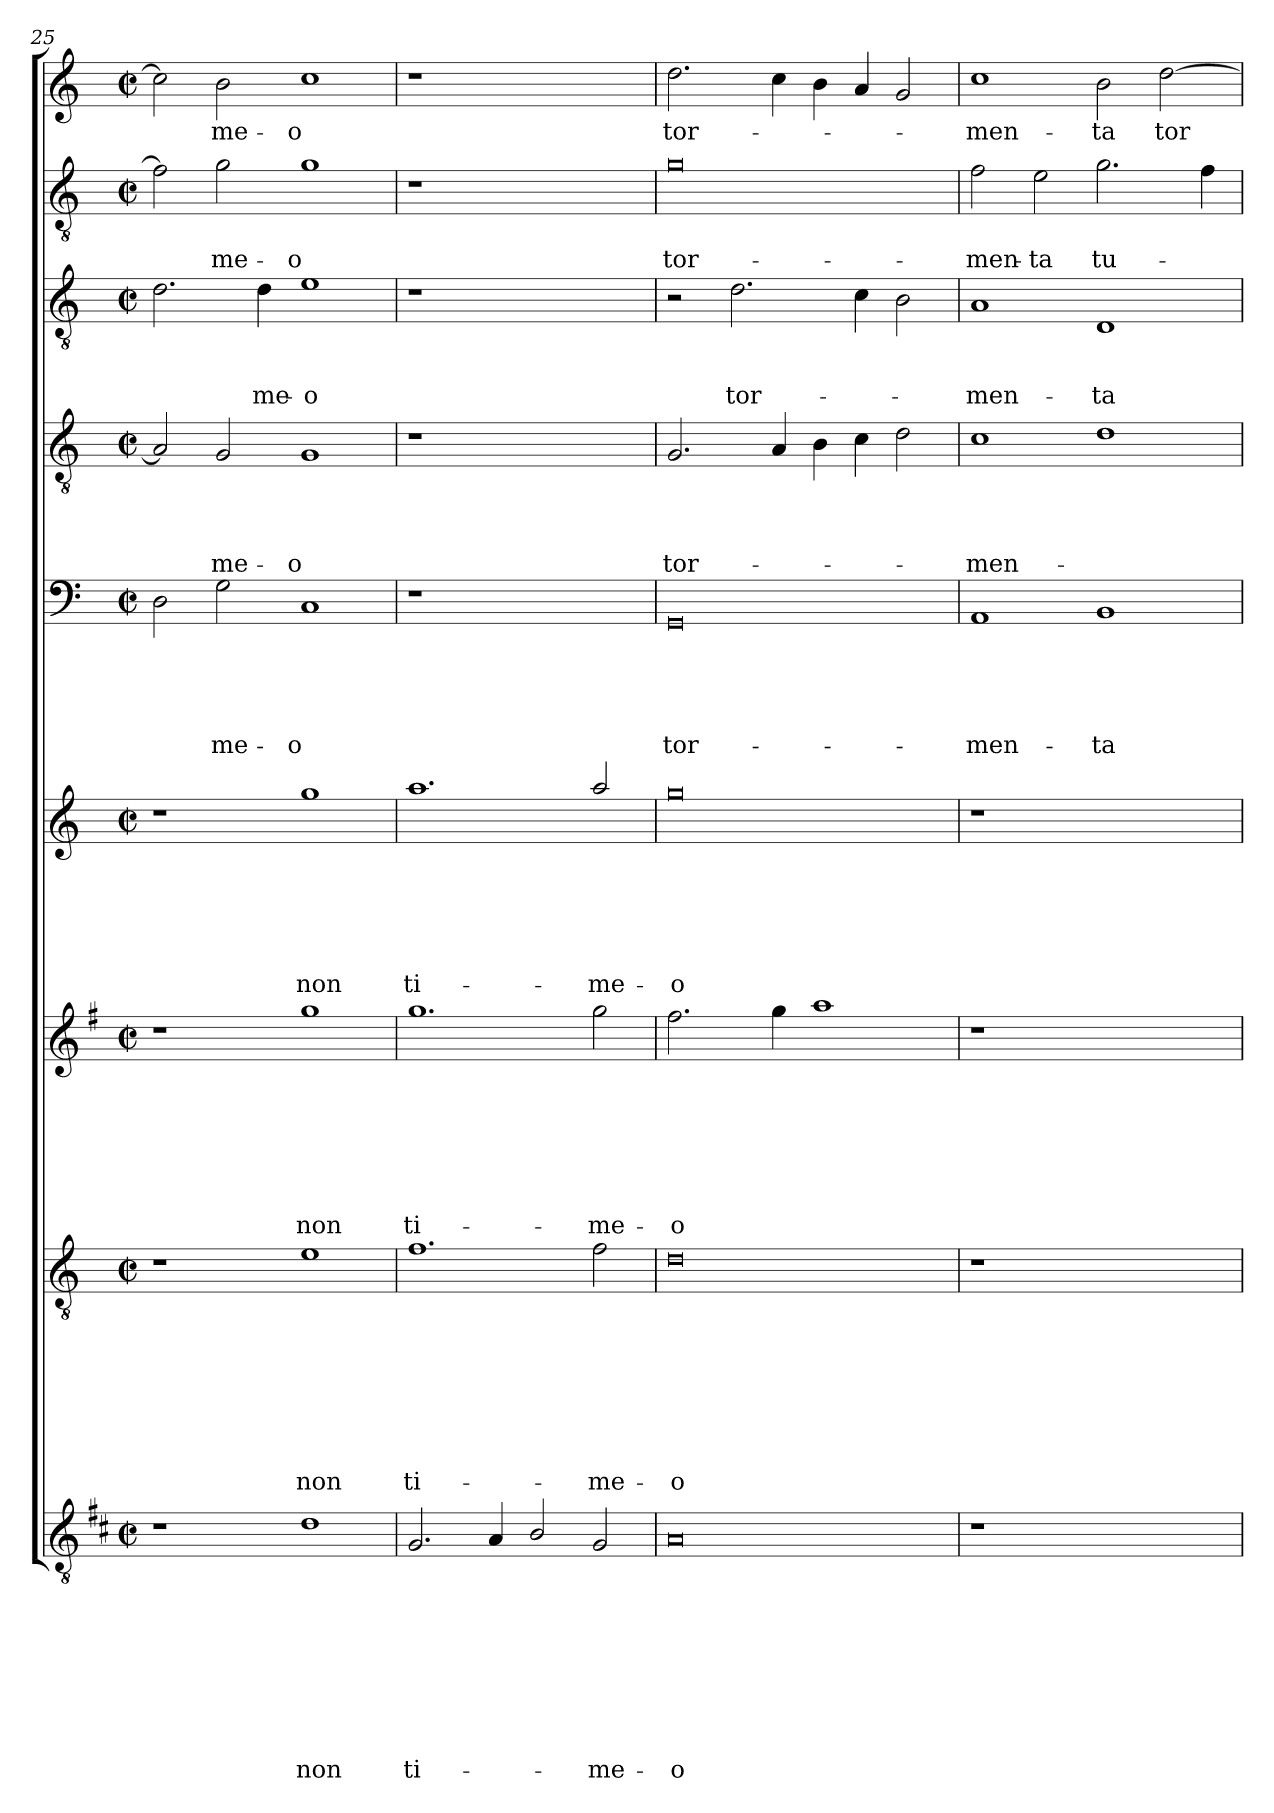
**kern	**text	**text	**text	**text	**text	**text	**text	**text	**text	**kern	**text	**text	**text	**text	**text	**text	**text	**text	**kern	**text	**text	**text	**text	**text	**text	**text	**kern	**text	**text	**text	**text	**text	**text	**kern	**text	**text	**text	**text	**text	**kern	**text	**text	**text	**text	**kern	**text	**text	**text	**kern	**text	**text	**kern	**text
*part9	*part9	*part9	*part9	*part9	*part9	*part9	*part9	*part9	*part9	*part8	*part8	*part8	*part8	*part8	*part8	*part8	*part8	*part8	*part7	*part7	*part7	*part7	*part7	*part7	*part7	*part7	*part6	*part6	*part6	*part6	*part6	*part6	*part6	*part5	*part5	*part5	*part5	*part5	*part5	*part4	*part4	*part4	*part4	*part4	*part3	*part3	*part3	*part3	*part2	*part2	*part2	*part1	*part1
*staff9	*staff9	*staff9	*staff9	*staff9	*staff9	*staff9	*staff9	*staff9	*staff9	*staff8	*staff8	*staff8	*staff8	*staff8	*staff8	*staff8	*staff8	*staff8	*staff7	*staff7	*staff7	*staff7	*staff7	*staff7	*staff7	*staff7	*staff6	*staff6	*staff6	*staff6	*staff6	*staff6	*staff6	*staff5	*staff5	*staff5	*staff5	*staff5	*staff5	*staff4	*staff4	*staff4	*staff4	*staff4	*staff3	*staff3	*staff3	*staff3	*staff2	*staff2	*staff2	*staff1	*staff1
!!LO:PB:g=z
*clefGv2	*	*	*	*	*	*	*	*	*	*clefGv2	*	*	*	*	*	*	*	*	*clefG2	*	*	*	*	*	*	*	*clefG2	*	*	*	*	*	*	*clefF4	*	*	*	*	*	*clefGv2	*	*	*	*	*clefGv2	*	*	*	*clefGv2	*	*	*clefG2	*
*ITrd1c2	*	*	*	*	*	*	*	*	*	*	*	*	*	*	*	*	*	*	*ITrd4c7	*	*	*	*	*	*	*	*ITrd8c14	*	*	*	*	*	*	*	*	*	*	*	*	*	*	*	*	*	*	*	*	*	*	*	*	*	*
*k[]	*	*	*	*	*	*	*	*	*	*k[]	*	*	*	*	*	*	*	*	*k[]	*	*	*	*	*	*	*	*k[]	*	*	*	*	*	*	*k[]	*	*	*	*	*	*k[]	*	*	*	*	*k[]	*	*	*	*k[]	*	*	*k[]	*
*C:	*	*	*	*	*	*	*	*	*	*C:	*	*	*	*	*	*	*	*	*C:	*	*	*	*	*	*	*	*C:	*	*	*	*	*	*	*C:	*	*	*	*	*	*C:	*	*	*	*	*C:	*	*	*	*C:	*	*	*C:	*
*M2/2	*	*	*	*	*	*	*	*	*	*M2/2	*	*	*	*	*	*	*	*	*M2/2	*	*	*	*	*	*	*	*M2/2	*	*	*	*	*	*	*M2/2	*	*	*	*	*	*M2/2	*	*	*	*	*M2/2	*	*	*	*M2/2	*	*	*M2/2	*
*met(c|)	*	*	*	*	*	*	*	*	*	*met(c|)	*	*	*	*	*	*	*	*	*met(c|)	*	*	*	*	*	*	*	*met(c|)	*	*	*	*	*	*	*met(c|)	*	*	*	*	*	*met(c|)	*	*	*	*	*met(c|)	*	*	*	*met(c|)	*	*	*met(c|)	*
=25	=25	=25	=25	=25	=25	=25	=25	=25	=25	=25	=25	=25	=25	=25	=25	=25	=25	=25	=25	=25	=25	=25	=25	=25	=25	=25	=25	=25	=25	=25	=25	=25	=25	=25	=25	=25	=25	=25	=25	=25	=25	=25	=25	=25	=25	=25	=25	=25	=25	=25	=25	=25	=25
1r	.	.	.	.	.	.	.	.	.	1r	.	.	.	.	.	.	.	.	1r	.	.	.	.	.	.	.	1r	.	.	.	.	.	.	2D\	.	.	.	.	.	2A/]	.	.	.	.	2.d\	.	.	.	2f\]	.	.	2cc\]	.
!	!	!	!	!	!	!	!	!	!	!	!	!	!	!	!	!	!	!	!	!	!	!	!	!	!	!	!	!	!	!	!	!	!	!	!	!	!	!	!LO:LY:b	!	!	!	!	!LO:LY:b	!	!	!	!	!	!	!LO:LY:b	!	!LO:LY:b
.	.	.	.	.	.	.	.	.	.	.	.	.	.	.	.	.	.	.	.	.	.	.	.	.	.	.	.	.	.	.	.	.	.	2G\	.	.	.	.	-me-	2G/	.	.	.	-me-	.	.	.	.	2g\	.	-me-	2b\	-me-
!	!	!	!	!	!	!	!	!	!	!	!	!	!	!	!	!	!	!	!	!	!	!	!	!	!	!	!	!	!	!	!	!	!	!	!	!	!	!	!	!	!	!	!	!	!	!	!	!LO:LY:b	!	!	!	!	!
.	.	.	.	.	.	.	.	.	.	.	.	.	.	.	.	.	.	.	.	.	.	.	.	.	.	.	.	.	.	.	.	.	.	.	.	.	.	.	.	.	.	.	.	.	4d\	.	.	-me-	.	.	.	.	.
!	!	!	!	!	!	!	!	!	!LO:LY:b	!	!	!	!	!	!	!	!	!LO:LY:b	!	!	!	!	!	!	!	!LO:LY:b	!	!	!	!	!	!	!LO:LY:b	!	!	!	!	!	!LO:LY:b	!	!	!	!	!LO:LY:b	!	!	!	!LO:LY:b	!	!	!LO:LY:b	!	!LO:LY:b
1c	.	.	.	.	.	.	.	.	non	1e	.	.	.	.	.	.	.	non	1cc	.	.	.	.	.	.	non	1g	.	.	.	.	.	non	1C	.	.	.	.	-o	1G	.	.	.	-o	1e	.	.	-o	1g	.	-o	1cc	-o
=26	=26	=26	=26	=26	=26	=26	=26	=26	=26	=26	=26	=26	=26	=26	=26	=26	=26	=26	=26	=26	=26	=26	=26	=26	=26	=26	=26	=26	=26	=26	=26	=26	=26	=26	=26	=26	=26	=26	=26	=26	=26	=26	=26	=26	=26	=26	=26	=26	=26	=26	=26	=26	=26
!	!	!	!	!	!	!	!	!	!LO:LY:b	!	!	!	!	!	!	!	!	!LO:LY:b	!	!	!	!	!	!	!	!LO:LY:b	!	!	!	!	!	!	!LO:LY:b	!	!	!	!	!	!	!	!	!	!	!	!	!	!	!	!	!	!	!	!
2.F/	.	.	.	.	.	.	.	.	ti-	1.f	.	.	.	.	.	.	.	ti-	1.cc	.	.	.	.	.	.	ti-	1.a	.	.	.	.	.	ti-	1r	.	.	.	.	.	1r	.	.	.	.	1r	.	.	.	1r	.	.	1r	.
4G/	.	.	.	.	.	.	.	.	.	.	.	.	.	.	.	.	.	.	.	.	.	.	.	.	.	.	.	.	.	.	.	.	.	.	.	.	.	.	.	.	.	.	.	.	.	.	.	.	.	.	.	.	.
2A/	.	.	.	.	.	.	.	.	.	.	.	.	.	.	.	.	.	.	.	.	.	.	.	.	.	.	.	.	.	.	.	.	.	1ryy	.	.	.	.	.	1ryy	.	.	.	.	1ryy	.	.	.	1ryy	.	.	1ryy	.
!	!	!	!	!	!	!	!	!	!LO:LY:b	!	!	!	!	!	!	!	!	!LO:LY:b	!	!	!	!	!	!	!	!LO:LY:b	!	!	!	!	!	!	!LO:LY:b	!	!	!	!	!	!	!	!	!	!	!	!	!	!	!	!	!	!	!	!
2F/	.	.	.	.	.	.	.	.	-me-	2f\	.	.	.	.	.	.	.	-me-	2cc\	.	.	.	.	.	.	-me-	2a/	.	.	.	.	.	-me-	.	.	.	.	.	.	.	.	.	.	.	.	.	.	.	.	.	.	.	.
=27	=27	=27	=27	=27	=27	=27	=27	=27	=27	=27	=27	=27	=27	=27	=27	=27	=27	=27	=27	=27	=27	=27	=27	=27	=27	=27	=27	=27	=27	=27	=27	=27	=27	=27	=27	=27	=27	=27	=27	=27	=27	=27	=27	=27	=27	=27	=27	=27	=27	=27	=27	=27	=27
!	!	!	!	!	!	!	!	!	!LO:LY:b	!	!	!	!	!	!	!	!	!LO:LY:b	!	!	!	!	!	!	!	!LO:LY:b	!	!	!	!	!	!	!LO:LY:b	!	!	!	!	!	!LO:LY:b	!	!	!	!	!LO:LY:b	!	!	!	!	!	!	!LO:LY:b	!	!LO:LY:b
0G	.	.	.	.	.	.	.	.	-o	0d	.	.	.	.	.	.	.	-o	2.b\	.	.	.	.	.	.	-o	0g	.	.	.	.	.	-o	0GG	.	.	.	.	tor-	2.G/	.	.	.	tor-	2r	.	.	.	0g	.	tor-	2.dd\	tor-
!	!	!	!	!	!	!	!	!	!	!	!	!	!	!	!	!	!	!	!	!	!	!	!	!	!	!	!	!	!	!	!	!	!	!	!	!	!	!	!	!	!	!	!	!	!	!	!	!LO:LY:b	!	!	!	!	!
.	.	.	.	.	.	.	.	.	.	.	.	.	.	.	.	.	.	.	.	.	.	.	.	.	.	.	.	.	.	.	.	.	.	.	.	.	.	.	.	.	.	.	.	.	2.d\	.	.	tor-	.	.	.	.	.
.	.	.	.	.	.	.	.	.	.	.	.	.	.	.	.	.	.	.	4cc\	.	.	.	.	.	.	.	.	.	.	.	.	.	.	.	.	.	.	.	.	4A/	.	.	.	.	.	.	.	.	.	.	.	4cc\	.
.	.	.	.	.	.	.	.	.	.	.	.	.	.	.	.	.	.	.	1dd	.	.	.	.	.	.	.	.	.	.	.	.	.	.	.	.	.	.	.	.	4B\	.	.	.	.	.	.	.	.	.	.	.	4b\	.
.	.	.	.	.	.	.	.	.	.	.	.	.	.	.	.	.	.	.	.	.	.	.	.	.	.	.	.	.	.	.	.	.	.	.	.	.	.	.	.	4c\	.	.	.	.	4c\	.	.	.	.	.	.	4a/	.
.	.	.	.	.	.	.	.	.	.	.	.	.	.	.	.	.	.	.	.	.	.	.	.	.	.	.	.	.	.	.	.	.	.	.	.	.	.	.	.	2d\	.	.	.	.	2B\	.	.	.	.	.	.	2g/	.
=28	=28	=28	=28	=28	=28	=28	=28	=28	=28	=28	=28	=28	=28	=28	=28	=28	=28	=28	=28	=28	=28	=28	=28	=28	=28	=28	=28	=28	=28	=28	=28	=28	=28	=28	=28	=28	=28	=28	=28	=28	=28	=28	=28	=28	=28	=28	=28	=28	=28	=28	=28	=28	=28
!	!	!	!	!	!	!	!	!	!	!	!	!	!	!	!	!	!	!	!	!	!	!	!	!	!	!	!	!	!	!	!	!	!	!	!	!	!	!	!LO:LY:b	!	!	!	!	!LO:LY:b	!	!	!	!LO:LY:b	!	!	!LO:LY:b	!	!LO:LY:b
1r	.	.	.	.	.	.	.	.	.	1r	.	.	.	.	.	.	.	.	1r	.	.	.	.	.	.	.	1r	.	.	.	.	.	.	1AA	.	.	.	.	-men-	1c	.	.	.	-men-	1A	.	.	-men-	2f\	.	-men-	1cc	-men-
!	!	!	!	!	!	!	!	!	!	!	!	!	!	!	!	!	!	!	!	!	!	!	!	!	!	!	!	!	!	!	!	!	!	!	!	!	!	!	!	!	!	!	!	!	!	!	!	!	!	!	!LO:LY:b	!	!
.	.	.	.	.	.	.	.	.	.	.	.	.	.	.	.	.	.	.	.	.	.	.	.	.	.	.	.	.	.	.	.	.	.	.	.	.	.	.	.	.	.	.	.	.	.	.	.	.	2e\	.	-ta	.	.
!	!	!	!	!	!	!	!	!	!	!	!	!	!	!	!	!	!	!	!	!	!	!	!	!	!	!	!	!	!	!	!	!	!	!	!	!	!	!	!LO:LY:b	!	!	!	!	!	!	!	!	!LO:LY:b	!	!	!LO:LY:b	!	!LO:LY:b
1ryy	.	.	.	.	.	.	.	.	.	1ryy	.	.	.	.	.	.	.	.	1ryy	.	.	.	.	.	.	.	1ryy	.	.	.	.	.	.	1BB	.	.	.	.	-ta	1d	.	.	.	.	1D	.	.	-ta	2.g\	.	tu-	2b\	-ta
!	!	!	!	!	!	!	!	!	!	!	!	!	!	!	!	!	!	!	!	!	!	!	!	!	!	!	!	!	!	!	!	!	!	!	!	!	!	!	!	!	!	!	!	!	!	!	!	!	!	!	!	!	!LO:LY:b
.	.	.	.	.	.	.	.	.	.	.	.	.	.	.	.	.	.	.	.	.	.	.	.	.	.	.	.	.	.	.	.	.	.	.	.	.	.	.	.	.	.	.	.	.	.	.	.	.	.	.	.	[2dd\	tor-
.	.	.	.	.	.	.	.	.	.	.	.	.	.	.	.	.	.	.	.	.	.	.	.	.	.	.	.	.	.	.	.	.	.	.	.	.	.	.	.	.	.	.	.	.	.	.	.	.	4f\	.	.	.	.
=	=	=	=	=	=	=	=	=	=	=	=	=	=	=	=	=	=	=	=	=	=	=	=	=	=	=	=	=	=	=	=	=	=	=	=	=	=	=	=	=	=	=	=	=	=	=	=	=	=	=	=	=	=
*-	*-	*-	*-	*-	*-	*-	*-	*-	*-	*-	*-	*-	*-	*-	*-	*-	*-	*-	*-	*-	*-	*-	*-	*-	*-	*-	*-	*-	*-	*-	*-	*-	*-	*-	*-	*-	*-	*-	*-	*-	*-	*-	*-	*-	*-	*-	*-	*-	*-	*-	*-	*-	*-
